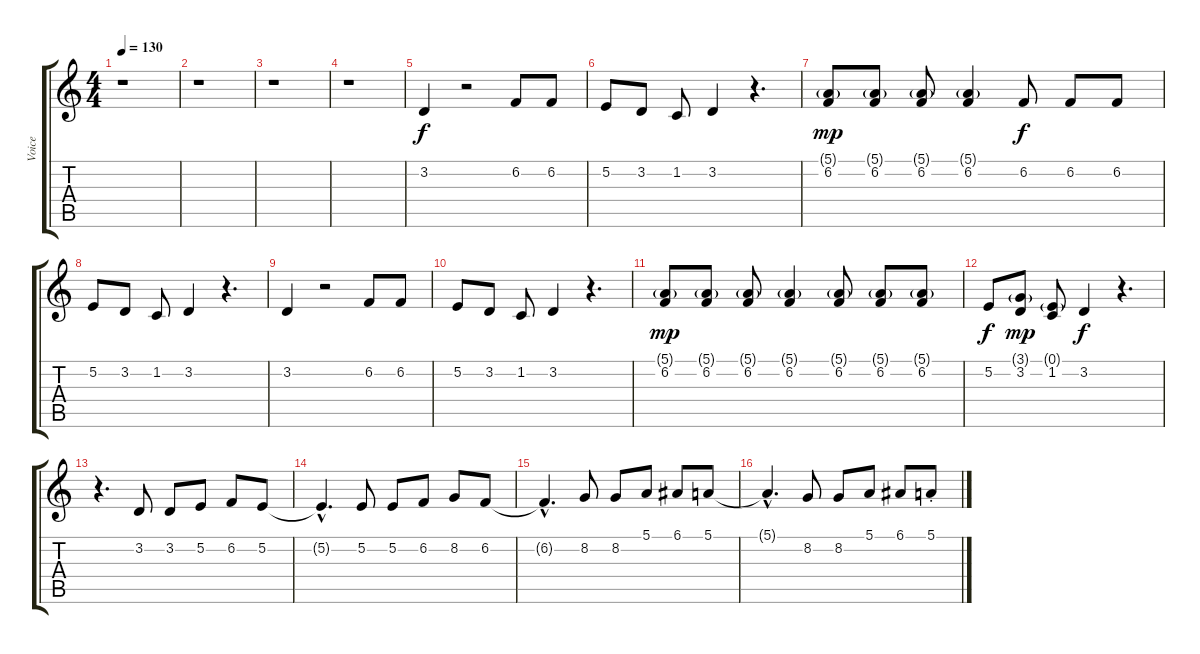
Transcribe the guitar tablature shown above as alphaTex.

\track ("Voice" "Voice") {instrument choiraahs}
\staff {score tabs}
\tuning (E4 B3 G3 D3 A2 E2) {hide}
\ts (4 4)
\tempo 130
\clef g2
\ks c
r.1{dy f} |
r.1 |
r.1 |
r.1 |
3.2.4 r.2 6.2.8 6.2.8 |
5.2.8 3.2.8 1.2.8 3.2.4 r.4{d} |
(5.1{g} 6.2).8{dy mp} (5.1{g} 6.2).8 (5.1{g} 6.2).8 (5.1{g} 6.2).4 6.2.8{dy f} 6.2.8 6.2.8 |
5.2.8 3.2.8 1.2.8 3.2.4 r.4{d} |
3.2.4 r.2 6.2.8 6.2.8 |
5.2.8 3.2.8 1.2.8 3.2.4 r.4{d} |
(5.1{g} 6.2).8{dy mp} (5.1{g} 6.2).8 (5.1{g} 6.2).8 (5.1{g} 6.2).4 (5.1{g} 6.2).8 (5.1{g} 6.2).8 (5.1{g} 6.2).8 |
5.2.8{dy f} (3.1{g} 3.2).8{dy mp} (0.1{g} 1.2).8 3.2.4{dy f} r.4{d} |
r.4{d} 3.2.8 3.2.8 5.2.8 6.2.8 5.2.8 |
5.2{hac t}.4{d} 5.2.8 5.2.8 6.2.8 8.2.8 6.2.8 |
6.2{hac t}.4{d} 8.2.8 8.2.8 5.1.8 6.1.8 5.1.8 |
5.1{hac t}.4{d} 8.2.8 8.2.8 5.1.8 6.1.8 5.1{st}.8
